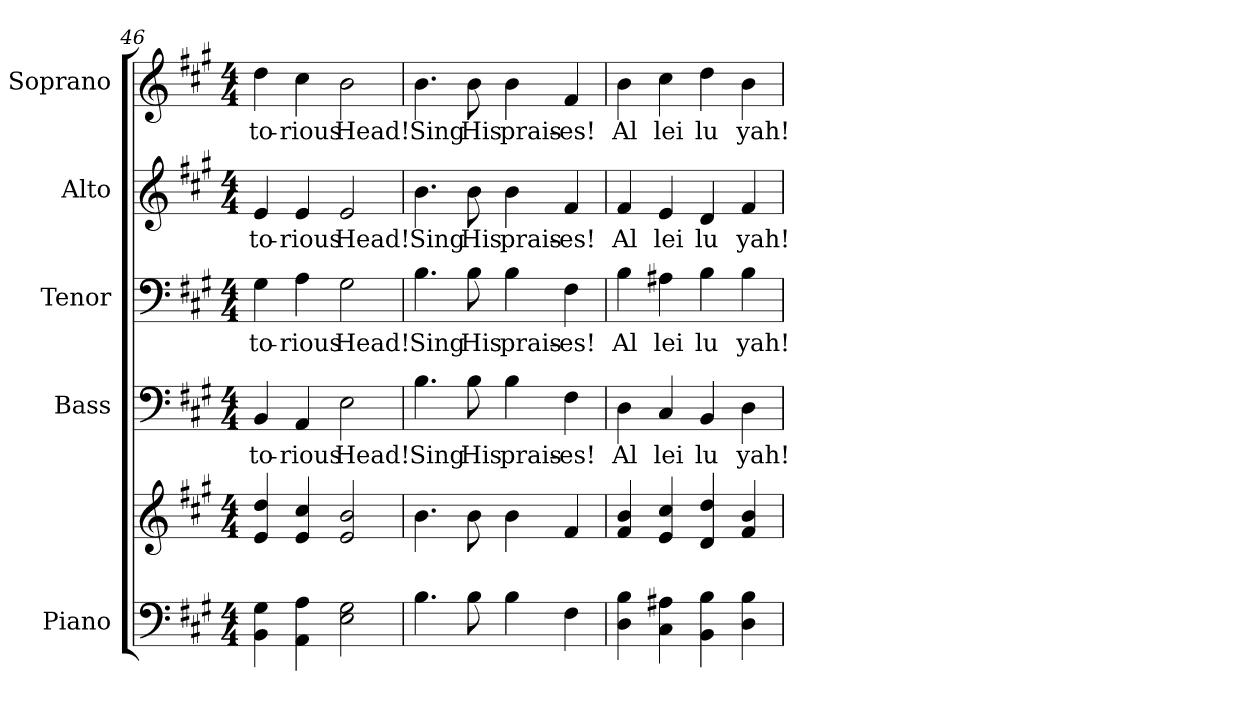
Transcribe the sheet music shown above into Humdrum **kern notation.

**kern	**kern	**kern	**text	**kern	**text	**kern	**text	**kern	**text
*part5	*part5	*part4	*part4	*part3	*part3	*part2	*part2	*part1	*part1
*staff6	*staff5	*staff4	*staff4	*staff3	*staff3	*staff2	*staff2	*staff1	*staff1
*I"Piano	*	*I"Bass	*	*I"Tenor	*	*I"Alto	*	*I"Soprano	*
*I'Pno.	*	*I'B.	*	*I'T.	*	*I'A.	*	*I'S.	*
*clefF4	*clefG2	*clefF4	*	*clefF4	*	*clefG2	*	*clefG2	*
*k[f#c#g#]	*k[f#c#g#]	*k[f#c#g#]	*	*k[f#c#g#]	*	*k[f#c#g#]	*	*k[f#c#g#]	*
*A:	*A:	*A:	*	*A:	*	*A:	*	*A:	*
*M4/4	*M4/4	*M4/4	*	*M4/4	*	*M4/4	*	*M4/4	*
=46	=46	=46	=46	=46	=46	=46	=46	=46	=46
!	!	!	!LO:LY:b:color=#000000	!	!	!	!	!	!
!	!	!	!	!	!LO:LY:b:color=#000000	!	!	!	!
!	!	!	!	!	!	!	!LO:LY:b:color=#000000	!	!
!	!	!	!	!	!	!	!	!	!LO:LY:b:color=#000000
4BBi\ 4G#i	4ei/ 4ddi	4BBi/	-to-	4G#i\	-to-	4ei/	-to-	4ddi\	-to-
!	!	!	!LO:LY:b:color=#000000	!	!	!	!	!	!
!	!	!	!	!	!LO:LY:b:color=#000000	!	!	!	!
!	!	!	!	!	!	!	!LO:LY:b:color=#000000	!	!
!	!	!	!	!	!	!	!	!	!LO:LY:b:color=#000000
4AAi\ 4Ai	4ei/ 4cc#i	4AAi/	-rious	4Ai\	-rious	4ei/	-rious	4cc#i\	-rious
!	!	!	!LO:LY:b:color=#000000	!	!	!	!	!	!
!	!	!	!	!	!LO:LY:b:color=#000000	!	!	!	!
!	!	!	!	!	!	!	!LO:LY:b:color=#000000	!	!
!	!	!	!	!	!	!	!	!	!LO:LY:b:color=#000000
2Ei\ 2G#i	2ei/ 2bi	2Ei\	Head!	2G#i\	Head!	2ei/	Head!	2bi\	Head!
!!LO:PB:g=z
=47	=47	=47	=47	=47	=47	=47	=47	=47	=47
!	!	!	!LO:LY:b:color=#000000	!	!	!	!	!	!
!	!	!	!	!	!LO:LY:b:color=#000000	!	!	!	!
!	!	!	!	!	!	!	!LO:LY:b:color=#000000	!	!
!	!	!	!	!	!	!	!	!	!LO:LY:b:color=#000000
4.Bi\	4.bi\	4.Bi\	Sing	4.Bi\	Sing	4.bi\	Sing	4.bi\	Sing
!	!	!	!LO:LY:b:color=#000000	!	!	!	!	!	!
!	!	!	!	!	!LO:LY:b:color=#000000	!	!	!	!
!	!	!	!	!	!	!	!LO:LY:b:color=#000000	!	!
!	!	!	!	!	!	!	!	!	!LO:LY:b:color=#000000
8Bi\	8bi\	8Bi\	His	8Bi\	His	8bi\	His	8bi\	His
!	!	!	!LO:LY:b:color=#000000	!	!	!	!	!	!
!	!	!	!	!	!LO:LY:b:color=#000000	!	!	!	!
!	!	!	!	!	!	!	!LO:LY:b:color=#000000	!	!
!	!	!	!	!	!	!	!	!	!LO:LY:b:color=#000000
4Bi\	4bi\	4Bi\	prais-	4Bi\	prais-	4bi\	prais-	4bi\	prais-
!	!	!	!LO:LY:b:color=#000000	!	!	!	!	!	!
!	!	!	!	!	!LO:LY:b:color=#000000	!	!	!	!
!	!	!	!	!	!	!	!LO:LY:b:color=#000000	!	!
!	!	!	!	!	!	!	!	!	!LO:LY:b:color=#000000
4F#i\	4f#i/	4F#i\	-es!	4F#i\	-es!	4f#i/	-es!	4f#i/	-es!
=48	=48	=48	=48	=48	=48	=48	=48	=48	=48
!	!	!	!LO:LY:b:color=#000000	!	!	!	!	!	!
!	!	!	!	!	!LO:LY:b:color=#000000	!	!	!	!
!	!	!	!	!	!	!	!LO:LY:b:color=#000000	!	!
!	!	!	!	!	!	!	!	!	!LO:LY:b:color=#000000
4Di\ 4Bi	4f#i/ 4bi	4Di\	Al	4Bi\	Al	4f#i/	Al	4bi\	Al
!	!	!	!LO:LY:b:color=#000000	!	!	!	!	!	!
!	!	!	!	!	!LO:LY:b:color=#000000	!	!	!	!
!	!	!	!	!	!	!	!LO:LY:b:color=#000000	!	!
!	!	!	!	!	!	!	!	!	!LO:LY:b:color=#000000
4C#i\ 4A#Xi	4ei/ 4cc#i	4C#i/	lei	4A#Xi\	lei	4ei/	lei	4cc#i\	lei
!	!	!	!LO:LY:b:color=#000000	!	!	!	!	!	!
!	!	!	!	!	!LO:LY:b:color=#000000	!	!	!	!
!	!	!	!	!	!	!	!LO:LY:b:color=#000000	!	!
!	!	!	!	!	!	!	!	!	!LO:LY:b:color=#000000
4BBi\ 4Bi	4di/ 4ddi	4BBi/	lu	4Bi\	lu	4di/	lu	4ddi\	lu
!	!	!	!LO:LY:b:color=#000000	!	!	!	!	!	!
!	!	!	!	!	!LO:LY:b:color=#000000	!	!	!	!
!	!	!	!	!	!	!	!LO:LY:b:color=#000000	!	!
!	!	!	!	!	!	!	!	!	!LO:LY:b:color=#000000
4Di\ 4Bi	4f#i/ 4bi	4Di\	yah!	4Bi\	yah!	4f#i/	yah!	4bi\	yah!
=	=	=	=	=	=	=	=	=	=
*-	*-	*-	*-	*-	*-	*-	*-	*-	*-
